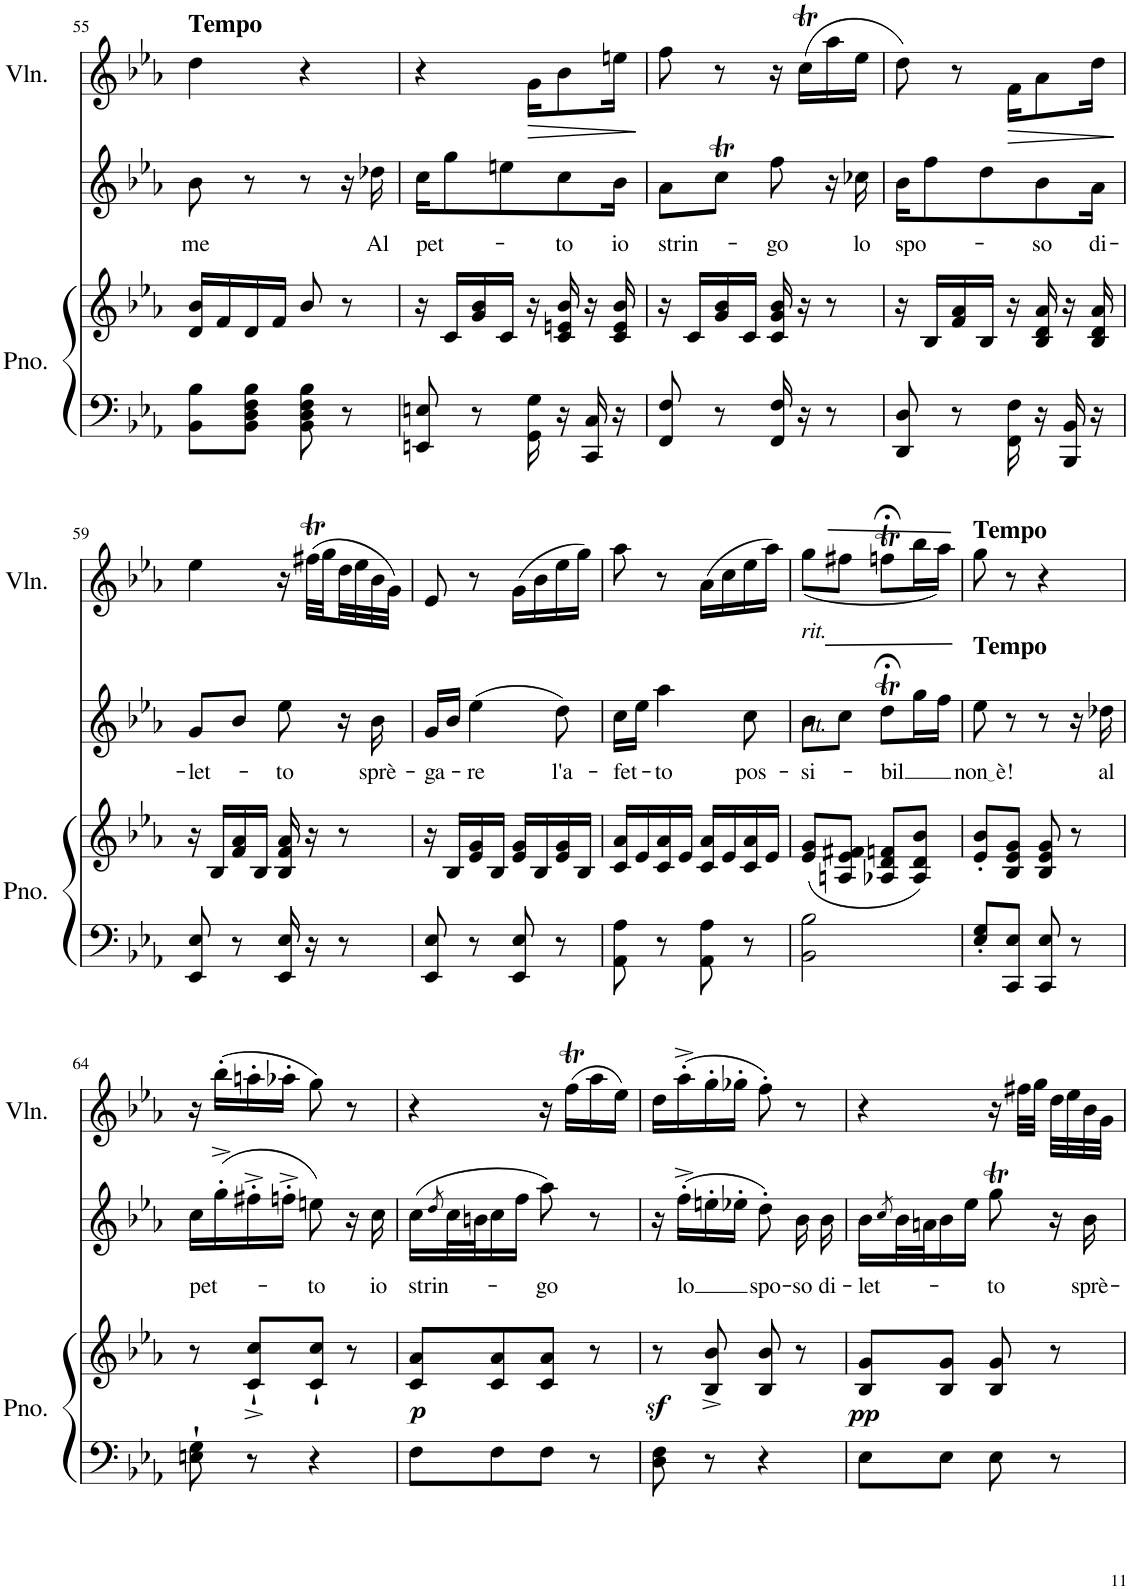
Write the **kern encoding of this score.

**kern	**kern	**dynam	**kern	**text	**kern	**dynam
*part3	*part3	*part3	*part2	*part2	*part1	*part1
*staff4	*staff3	*staff3/4	*staff2	*staff2	*staff1	*staff1
*I"Piano	*	*	*I"Voice	*	*I"Violin	*
*I'Pno.	*	*	*	*	*I'Vln.	*
!!LO:PB:g=z
*clefF4	*clefG2	*	*clefG2	*	*clefG2	*
*k[b-e-a-]	*k[b-e-a-]	*	*k[b-e-a-]	*	*k[b-e-a-]	*
*M2/4	*M2/4	*	*M2/4	*	*M2/4	*
=55	=55	=55	=55	=55	=55	=55
!	!	!	!	!	!LO:TX:a:B:t=Tempo	!
!	!	!	!	!LO:LY:b	!	!
8BB-\ 8B-\L	16d/ 16b-/LL	.	8b-\	me	4dd\	.
.	16f/	.	.	.	.	.
8BB-\ 8D\ 8F\ 8B-\J	16d/	.	8r	.	.	.
.	16f/JJ	.	.	.	.	.
8BB-\ 8D\ 8F\ 8B-\	8b-/	.	8r	.	4r	.
8r	8r	.	16r	.	.	.
!	!	!	!	!LO:LY:b	!	!
.	.	.	16dd-X\	Al	.	.
=56	=56	=56	=56	=56	=56	=56
!	!	!	!	!LO:LY:b	!	!
8EEn/ 8En/	16r	.	16cc\KL	pet-	4r	.
.	16c/LL	.	8gg\	.	.	.
8r	16g/ 16b-/	.	.	.	.	.
.	16c/JJ	.	8een\	.	.	.
!	!	!	!	!	!	!LO:HP:b
16GG\ 16G\	16r	.	.	.	16g\KL	>
!	!	!	!	!LO:LY:b	!	!
16r	16c/ 16en/ 16b-/	.	8cc\	-to	8b-\	.
16CC/ 16C/	16r	.	.	.	.	.
!	!	!	!	!LO:LY:b	!	!
16r	16c/ 16e/ 16b-/	.	16b-\Jk	io	16een\Jk	.
.	.	.	.	.	.	]
=57	=57	=57	=57	=57	=57	=57
!	!	!	!	!LO:LY:b	!	!
8FF/ 8F/	16r	.	8a-\L	strin-	8ff\	.
.	16c/LL	.	.	.	.	.
8r	16g/ 16b-/	.	8ccT\J	.	8r	.
.	16c/JJ	.	.	.	.	.
!	!	!	!	!LO:LY:b	!	!
16FF/ 16F/	16c/ 16g/ 16b-/	.	8ff\	-go	16r	.
16r	16r	.	.	.	(16ccT\LL	.
8r	8r	.	16r	.	16aa-\	.
!	!	!	!	!LO:LY:b	!	!
.	.	.	16cc-X\	lo	16ee-\JJ	.
=58	=58	=58	=58	=58	=58	=58
!	!	!	!	!LO:LY:b	!	!
8DD/ 8D/	16r	.	16b-\KL	spo-	8dd\)	.
.	16B-/LL	.	8ff\	.	.	.
8r	16f/ 16a-/	.	.	.	8r	.
.	16B-/JJ	.	8dd\	.	.	.
!	!	!	!	!	!	!LO:HP:b
16FF\ 16F\	16r	.	.	.	16f\KL	>
!	!	!	!	!LO:LY:b	!	!
16r	16B-/ 16d/ 16a-/	.	8b-\	-so	8a-\	.
16BBB-/ 16BB-/	16r	.	.	.	.	.
!	!	!	!	!LO:LY:b	!	!
16r	16B-/ 16d/ 16a-/	.	16a-\Jk	di-	16dd\Jk	.
.	.	.	.	.	.	]
!!LO:LB:g=z
=59	=59	=59	=59	=59	=59	=59
!	!	!	!	!LO:LY:b	!	!
8EE-/ 8E-/	16r	.	8g/L	-let-	4ee-\	.
.	16B-/LL	.	.	.	.	.
8r	16f/ 16a-/	.	8b-/J	.	.	.
.	16B-/JJ	.	.	.	.	.
!	!	!	!	!LO:LY:b	!	!
16EE-/ 16E-/	16B-/ 16f/ 16a-/	.	8ee-\	-to	16r	.
16r	16r	.	.	.	(32ff#Xt\LLL	.
.	.	.	.	.	32gg\	.
8r	8r	.	16r	.	32dd\	.
.	.	.	.	.	32ee-\	.
!	!	!	!	!LO:LY:b	!	!
.	.	.	16b-\	sprè-	32b-\	.
.	.	.	.	.	32g\JJJ)	.
=60	=60	=60	=60	=60	=60	=60
!	!	!	!	!LO:LY:b	!	!
8EE-/ 8E-/	16r	.	16g/LL	-ga-	8e-/	.
.	16B-/LL	.	16b-/JJ	.	.	.
!	!	!	!	!LO:LY:b	!	!
8r	16e-/ 16g/	.	(4ee-\	-re	8r	.
.	16B-/JJ	.	.	.	.	.
8EE-/ 8E-/	16e-/ 16g/LL	.	.	.	(16g\LL	.
.	16B-/	.	.	.	16b-\	.
!	!	!	!	!LO:LY:b	!	!
8r	16e-/ 16g/	.	8dd\)	l'a-	16ee-\	.
.	16B-/JJ	.	.	.	16gg\JJ)	.
=61	=61	=61	=61	=61	=61	=61
!	!	!	!	!LO:LY:b	!	!
8AA-\ 8A-\	16c/ 16a-/LL	.	16cc\LL	-fet-	8aa-\	.
.	16e-/	.	16ee-\JJ	.	.	.
!	!	!	!	!LO:LY:b	!	!
8r	16c/ 16a-/	.	4aa-\	-to	8r	.
.	16e-/JJ	.	.	.	.	.
8AA-\ 8A-\	16c/ 16a-/LL	.	.	.	(16a-\LL	.
.	16e-/	.	.	.	16cc\	.
!	!	!	!	!LO:LY:b	!	!
8r	16c/ 16a-/	.	8cc\	pos-	16ee-\	.
.	16e-/JJ	.	.	.	16aa-\JJ)	.
=62	=62	=62	=62	=62	=62	=62
!	!	!	!	!	!LO:TX:b:i:t=rit.	!
!	!	!	!LO:TX:b:i:t=rit.	!	!	!
!	!	!	!	!LO:LY:b	!	!
2BB-\ 2B-\	(8e-/ 8g/L	.	8b-\L	-si-	(<8gg\L	.
.	8An/ 8e-/ 8f#X/J	.	8cc\J	.	8ff#X\J	.
!	!	!	!	!LO:LY:b	!	!
.	8A-X/ 8d/ 8fn/L	.	8dd;<t\L	-bil	8ffn;<T\L	.
.	8A-/ 8d/ 8b-/J)	.	16gg\L	.	16bb-\L	.
.	.	.	16ff\JJ	.	16aa-\JJ)	.
=63	=63	=63	=63	=63	=63	=63
!	!	!	!	!	!LO:TX:a:B:t=Tempo	!
!	!	!	!	!	!LO:TX:b:B:t=Tempo	!
!	!	!	!	!LO:LY:b	!	!
8E-/' 8G/'L	8e-/' 8b-/'L	.	8ee-\	non è!	8gg\	.
8CC/ 8E-/J	8B-/ 8e-/ 8g/J	.	8r	.	8r	.
8CC/ 8E-/	8B-/ 8e-/ 8g/	.	8r	.	4r	.
8r	8r	.	16r	.	.	.
!	!	!	!	!LO:LY:b	!	!
.	.	.	16dd-X\	al	.	.
!!LO:LB:g=z
=64	=64	=64	=64	=64	=64	=64
!	!	!	!	!LO:LY:b	!	!
8En\` 8G\`	8r	.	16cc\LL	pet-	16r	.
.	.	.	(16gg'^\	.	(16bb-'\LL	.
8r	8c/`^ 8cc/`^L	.	16ff#X'^\	.	16aan'\	.
.	.	.	16ffn'^\JJ	.	16aa-X'\JJ	.
!	!	!	!	!LO:LY:b	!	!
4r	8c/` 8cc/`J	.	8een\)	-to	8gg\)	.
.	8r	.	16r	.	8r	.
!	!	!	!	!LO:LY:b	!	!
.	.	.	16cc\	io	.	.
=65	=65	=65	=65	=65	=65	=65
!	!	!LO:DY:b	!	!LO:LY:b	!	!
8F\L	8c/ 8a-/L	p	(16cc\LL	strin-	4r	.
.	.	.	8qdd/	.	.	.
.	.	.	32cc\L	.	.	.
.	.	.	32bn\J	.	.	.
8F\	8c/ 8a-/	.	16cc\	.	.	.
.	.	.	16ff\JJ	.	.	.
!	!	!	!	!LO:LY:b	!	!
8F\J	8c/ 8a-/J	.	8aa-\)	-go	16r	.
.	.	.	.	.	(16ffT\LL	.
8r	8r	.	8r	.	16aa-\	.
.	.	.	.	.	16ee-\JJ)	.
=66	=66	=66	=66	=66	=66	=66
8D\z> 8F\z>	8r	.	16r	.	16dd\LL	.
!	!	!	!	!LO:LY:b	!	!
.	.	.	(16ff'^\LL	lo	(16aa-'^\	.
8r	8B-/^ 8b-/^	.	16een'\	.	16gg'\	.
.	.	.	16ee-X'\JJ	.	16gg-X'\JJ	.
!	!	!	!	!LO:LY:b	!	!
4r	8B-/ 8b-/	.	8dd'\)	spo-	8ff'\)	.
!	!	!	!	!LO:LY:b	!	!
.	8r	.	16b-\	-so	8r	.
!	!	!	!	!LO:LY:b	!	!
.	.	.	16b-\	di-	.	.
=67	=67	=67	=67	=67	=67	=67
!	!	!LO:DY:b	!	!LO:LY:b	!	!
8E-\L	8B-/ 8g/L	pp	16b-\LL	-let-	4r	.
.	.	.	8qcc/	.	.	.
.	.	.	32b-\L	.	.	.
.	.	.	32an\J	.	.	.
8E-\J	8B-/ 8g/J	.	16b-\	.	.	.
.	.	.	16ee-\JJ	.	.	.
!	!	!	!	!LO:LY:b	!	!
8E-\	8B-/ 8g/	.	8ggt\	-to	16r	.
.	.	.	.	.	32ff#X\LLL	.
.	.	.	.	.	32gg\JJJ	.
8r	8r	.	16r	.	32dd\LLL	.
.	.	.	.	.	32ee-\	.
!	!	!	!	!LO:LY:b	!	!
.	.	.	16b-\	sprè-	32b-\	.
.	.	.	.	.	32g\JJJ	.
=	=	=	=	=	=	=
*-	*-	*-	*-	*-	*-	*-
